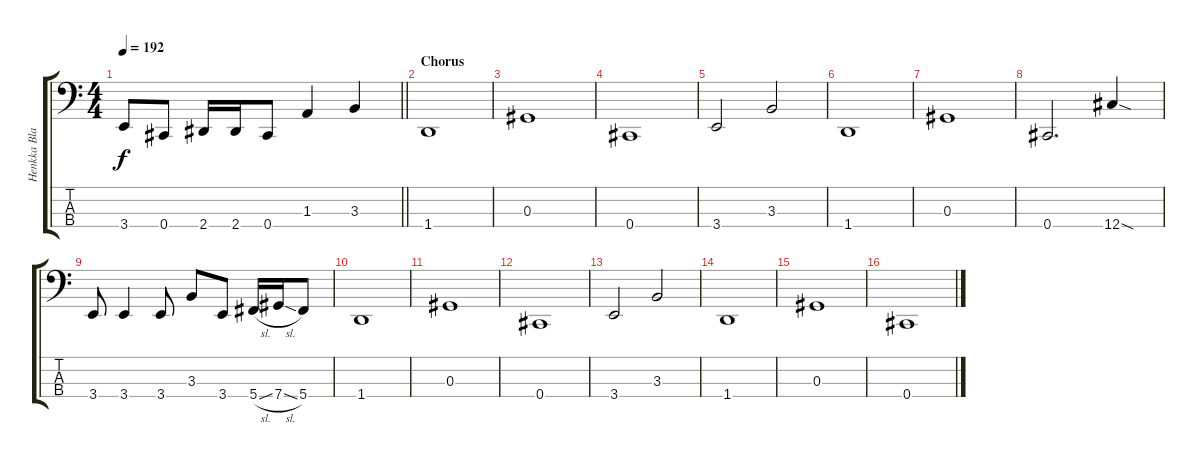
\track ("Henkka Blacksmith" "Henkka Bla") {instrument electricbasspick bank 255}
\staff {score tabs}
\tuning (Gb2 Db2 Ab1 Db1) {hide}
\ts (4 4)
\tempo 192
\clef f4
\barLineRight lightlight
\ks c
3.4.8{dy f} 0.4.8 2.4.16 2.4.16 0.4.8 1.3.4 3.3.4 |
\section ("" "Chorus")
1.4.1 |
0.3.1 |
0.4.1 |
3.4.2 3.3.2 |
1.4.1 |
0.3.1 |
0.4.2{d} 12.4{sod}.4 |
3.4.8 3.4.4 3.4.8 3.3.8 3.4.8 5.4{sl}.16 7.4{sl}.16 5.4.8 |
1.4.1 |
0.3.1 |
0.4.1 |
3.4.2 3.3.2 |
1.4.1 |
0.3.1 |
0.4.1
